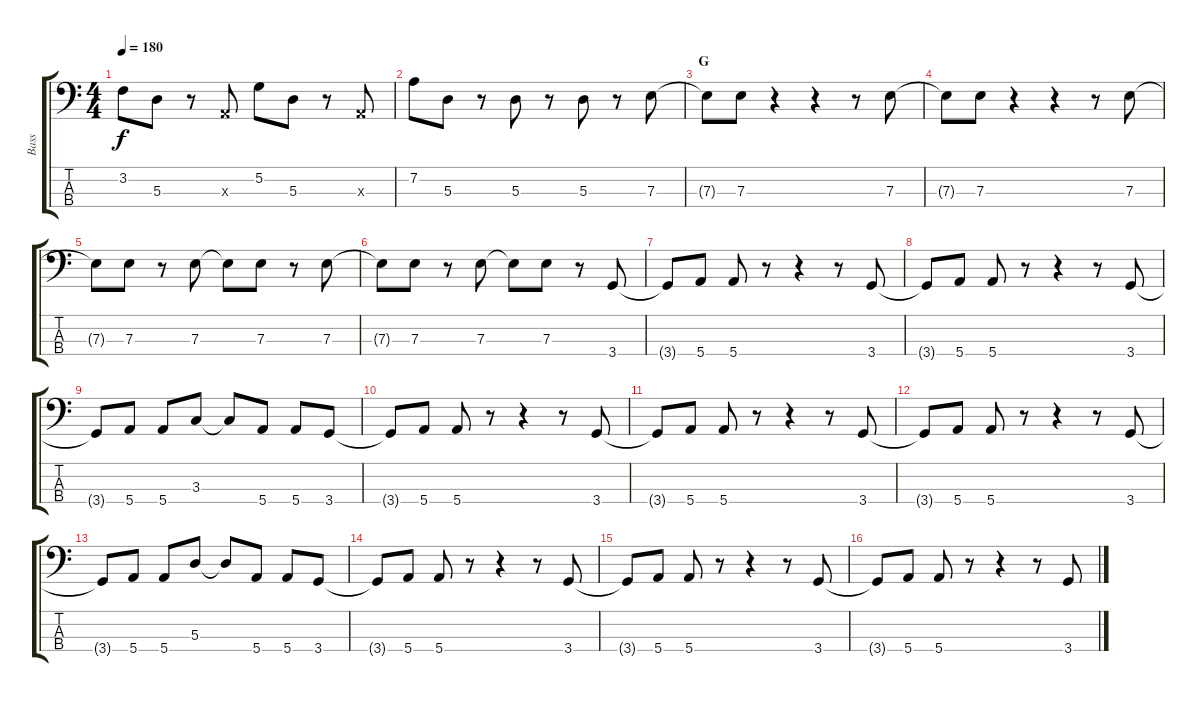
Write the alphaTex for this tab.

\track ("Bass" "Bass") {instrument electricbassfinger}
\staff {score tabs}
\tuning (G2 D2 A1 E1) {hide}
\ts (4 4)
\tempo 180
\clef f4
\ks c
3.2.8{dy f} 5.3.8 r.8 0.3{x}.8 5.2.8 5.3.8 r.8 0.3{x}.8 |
7.2.8 5.3.8 r.8 5.3.8 r.8 5.3.8 r.8 7.3.8 |
\section ("" "G")
7.3{t}.8 7.3.8 r.4 r.4 r.8 7.3.8 |
7.3{t}.8 7.3.8 r.4 r.4 r.8 7.3.8 |
7.3{t}.8 7.3.8 r.8 7.3.8 7.3{t}.8 7.3.8 r.8 7.3.8 |
7.3{t}.8 7.3.8 r.8 7.3.8 7.3{t}.8 7.3.8 r.8 3.4.8 |
3.4{t}.8 5.4.8 5.4.8 r.8 r.4 r.8 3.4.8 |
3.4{t}.8 5.4.8 5.4.8 r.8 r.4 r.8 3.4.8 |
3.4{t}.8 5.4.8 5.4.8 3.3.8 3.3{t}.8 5.4.8 5.4.8 3.4.8 |
3.4{t}.8 5.4.8 5.4.8 r.8 r.4 r.8 3.4.8 |
3.4{t}.8 5.4.8 5.4.8 r.8 r.4 r.8 3.4.8 |
3.4{t}.8 5.4.8 5.4.8 r.8 r.4 r.8 3.4.8 |
3.4{t}.8 5.4.8 5.4.8 5.3.8 5.3{t}.8 5.4.8 5.4.8 3.4.8 |
3.4{t}.8 5.4.8 5.4.8 r.8 r.4 r.8 3.4.8 |
3.4{t}.8 5.4.8 5.4.8 r.8 r.4 r.8 3.4.8 |
3.4{t}.8 5.4.8 5.4.8 r.8 r.4 r.8 3.4.8
